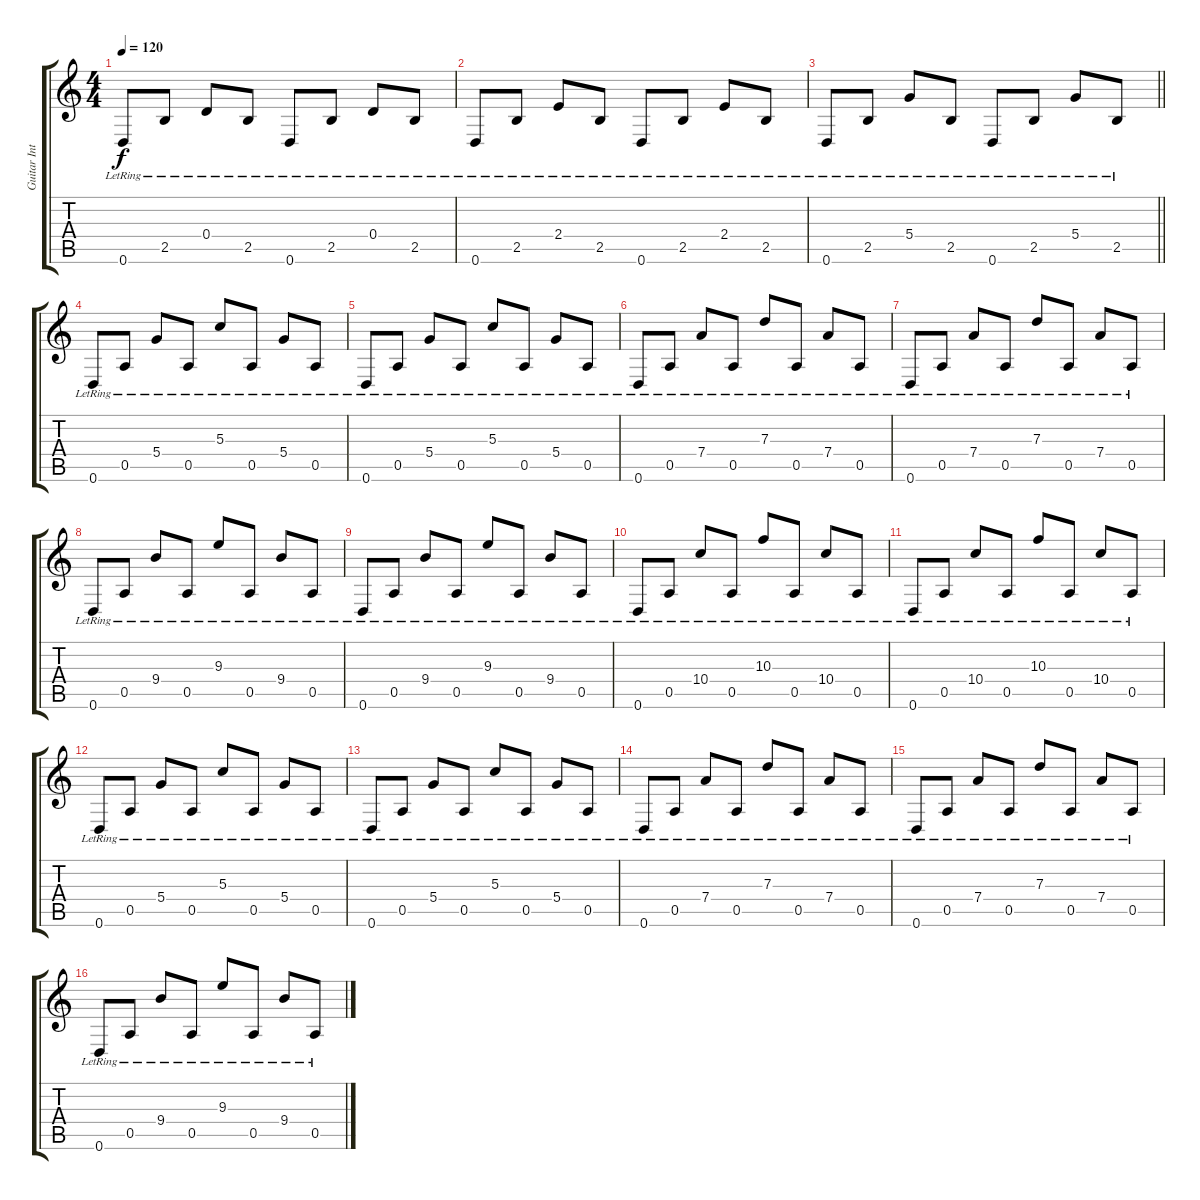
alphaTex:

\track ("Guitar Intro" "Guitar Int") {instrument acousticguitarsteel}
\staff {score tabs}
\tuning (E4 B3 G3 D3 A2 D2) {hide}
\ts (4 4)
\tempo 120
\clef g2
\ks c
0.6{lr}.8{dy f} 2.5{lr}.8 0.4{lr}.8 2.5{lr}.8 0.6{lr}.8 2.5{lr}.8 0.4{lr}.8 2.5{lr}.8 |
0.6{lr}.8 2.5{lr}.8 2.4{lr}.8 2.5{lr}.8 0.6{lr}.8 2.5{lr}.8 2.4{lr}.8 2.5{lr}.8 |
\barLineRight lightlight
0.6{lr}.8 2.5{lr}.8 5.4{lr}.8 2.5{lr}.8 0.6{lr}.8 2.5{lr}.8 5.4{lr}.8 2.5{lr}.8 |
0.6{lr}.8 0.5{lr}.8 5.4{lr}.8 0.5{lr}.8 5.3{lr}.8 0.5{lr}.8 5.4{lr}.8 0.5{lr}.8 |
0.6{lr}.8 0.5{lr}.8 5.4{lr}.8 0.5{lr}.8 5.3{lr}.8 0.5{lr}.8 5.4{lr}.8 0.5{lr}.8 |
0.6{lr}.8 0.5{lr}.8 7.4{lr}.8 0.5{lr}.8 7.3{lr}.8 0.5{lr}.8 7.4{lr}.8 0.5{lr}.8 |
0.6{lr}.8 0.5{lr}.8 7.4{lr}.8 0.5{lr}.8 7.3{lr}.8 0.5{lr}.8 7.4{lr}.8 0.5{lr}.8 |
0.6{lr}.8 0.5{lr}.8 9.4{lr}.8 0.5{lr}.8 9.3{lr}.8 0.5{lr}.8 9.4{lr}.8 0.5{lr}.8 |
0.6{lr}.8 0.5{lr}.8 9.4{lr}.8 0.5{lr}.8 9.3{lr}.8 0.5{lr}.8 9.4{lr}.8 0.5{lr}.8 |
0.6{lr}.8 0.5{lr}.8 10.4{lr}.8 0.5{lr}.8 10.3{lr}.8 0.5{lr}.8 10.4{lr}.8 0.5{lr}.8 |
0.6{lr}.8 0.5{lr}.8 10.4{lr}.8 0.5{lr}.8 10.3{lr}.8 0.5{lr}.8 10.4{lr}.8 0.5{lr}.8 |
0.6{lr}.8 0.5{lr}.8 5.4{lr}.8 0.5{lr}.8 5.3{lr}.8 0.5{lr}.8 5.4{lr}.8 0.5{lr}.8 |
0.6{lr}.8 0.5{lr}.8 5.4{lr}.8 0.5{lr}.8 5.3{lr}.8 0.5{lr}.8 5.4{lr}.8 0.5{lr}.8 |
0.6{lr}.8 0.5{lr}.8 7.4{lr}.8 0.5{lr}.8 7.3{lr}.8 0.5{lr}.8 7.4{lr}.8 0.5{lr}.8 |
0.6{lr}.8 0.5{lr}.8 7.4{lr}.8 0.5{lr}.8 7.3{lr}.8 0.5{lr}.8 7.4{lr}.8 0.5{lr}.8 |
0.6{lr}.8 0.5{lr}.8 9.4{lr}.8 0.5{lr}.8 9.3{lr}.8 0.5{lr}.8 9.4{lr}.8 0.5{lr}.8
